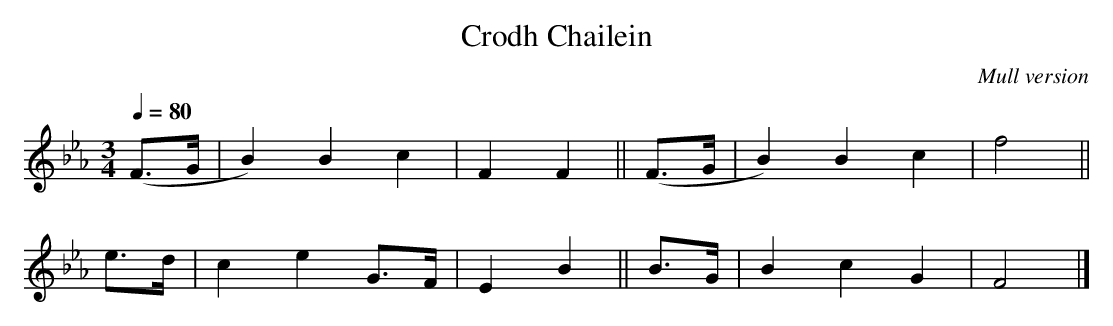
X:1
T:Crodh Chailein
O:Mull version
M:3/4
L:1/8
Q:1/4=80
K:F Dorian
(F>G|B2) B2 c2 |F2 F2||\
(F>G|B2) B2 c2 |f4   ||
 e>d|c2  e2 G>F|E2 B2||\
 B>G|B2  c2 G2 |F4   |]
